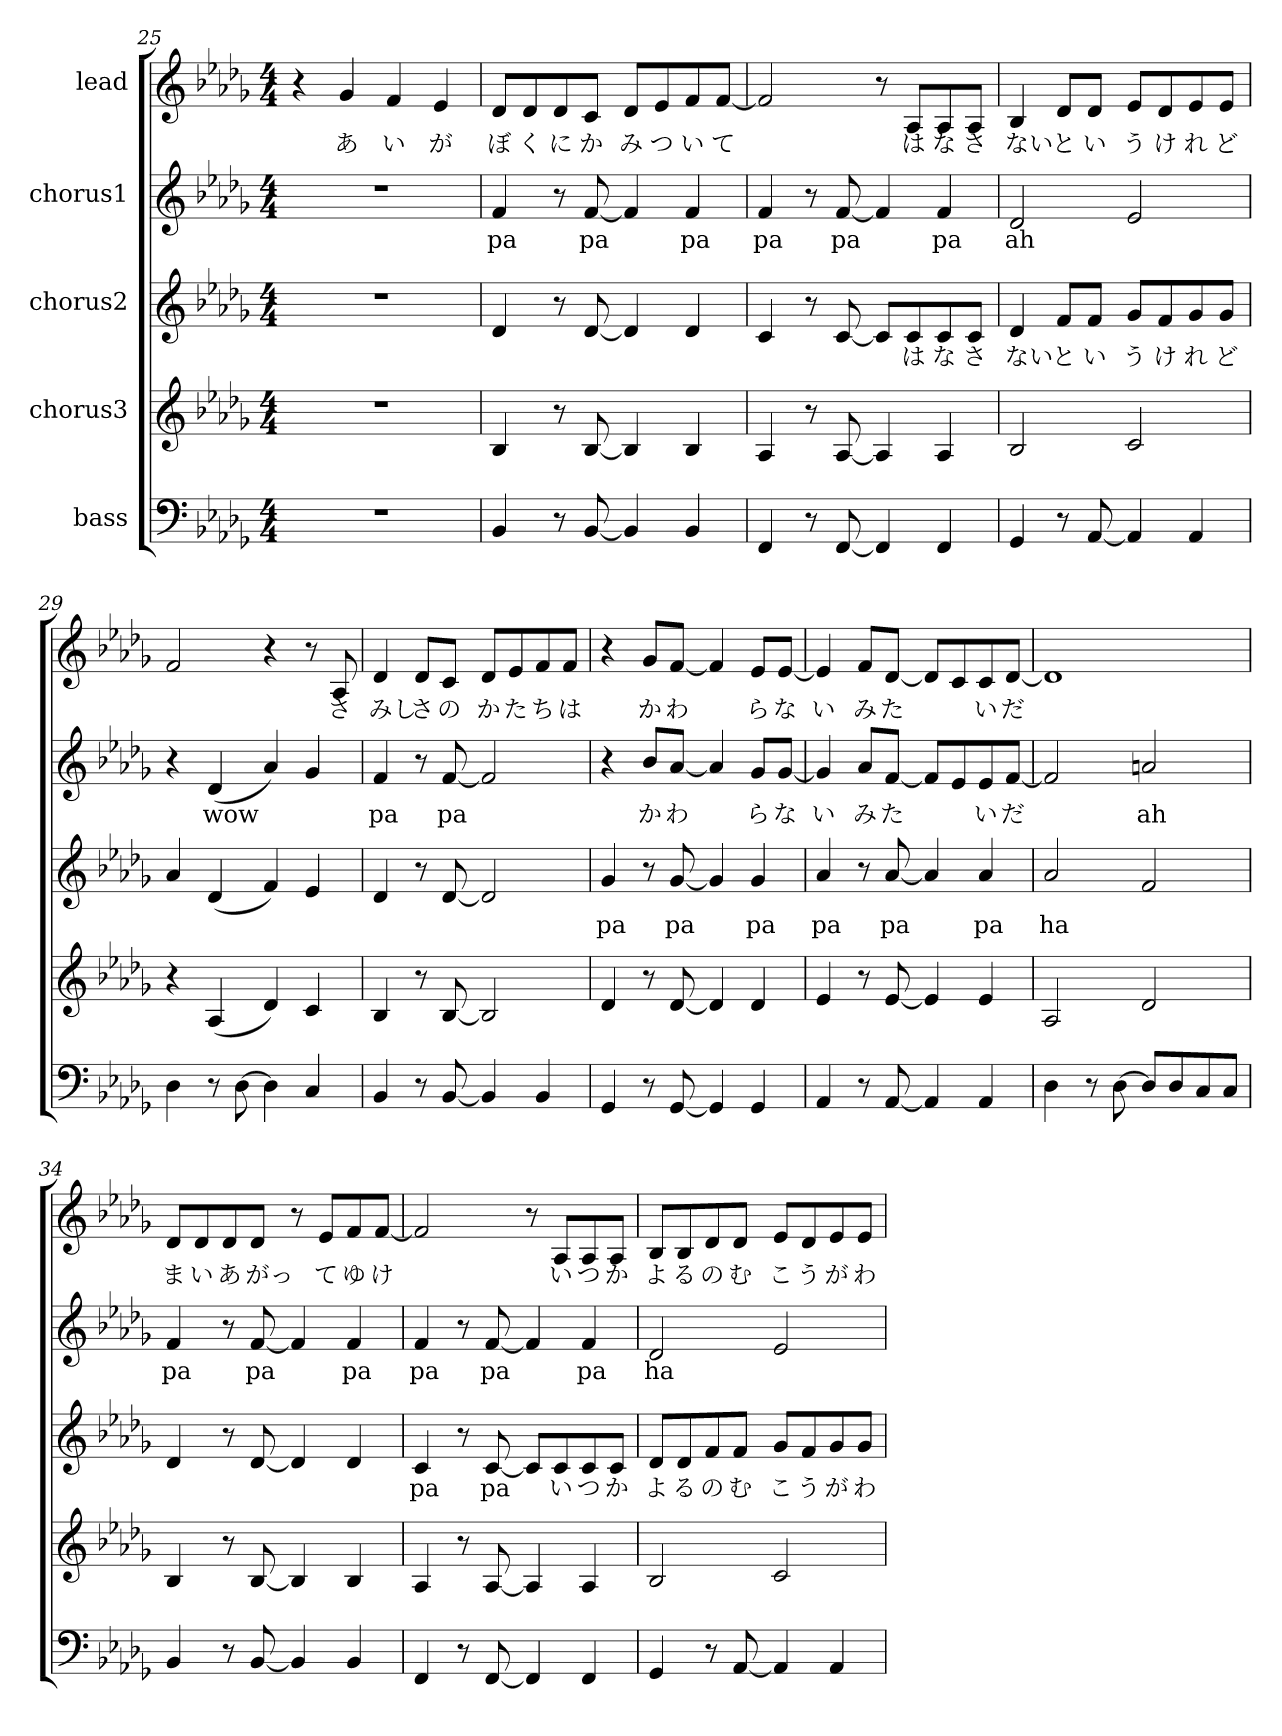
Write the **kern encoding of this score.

**kern	**kern	**kern	**text	**kern	**text	**kern	**text
*part5	*part4	*part3	*part3	*part2	*part2	*part1	*part1
*staff5	*staff4	*staff3	*staff3	*staff2	*staff2	*staff1	*staff1
*I"bass	*I"chorus3	*I"chorus2	*	*I"chorus1	*	*I"lead	*
*clefF4	*clefG2	*clefG2	*	*clefG2	*	*clefG2	*
*k[b-e-a-d-g-]	*k[b-e-a-d-g-]	*k[b-e-a-d-g-]	*	*k[b-e-a-d-g-]	*	*k[b-e-a-d-g-]	*
*M4/4	*M4/4	*M4/4	*	*M4/4	*	*M4/4	*
=25	=25	=25	=25	=25	=25	=25	=25
1r	1r	1r	.	1r	.	4r	.
.	.	.	.	.	.	4g-	あ
.	.	.	.	.	.	4f	い
.	.	.	.	.	.	4e-	が
=26	=26	=26	=26	=26	=26	=26	=26
4BB-	4B-	4d-	.	4f	pa	8d-L	ぼ
.	.	.	.	.	.	8d-	く
8r	8r	8r	.	8r	.	8d-	に
[8BB-	[8B-	[8d-	.	[8f	pa	8cJ	か
4BB-]	4B-]	4d-]	.	4f]	.	8d-L	み
.	.	.	.	.	.	8e-	つ
4BB-	4B-	4d-	.	4f	pa	8f	い
.	.	.	.	.	.	[8fJ	て
=27	=27	=27	=27	=27	=27	=27	=27
4FF	4A-	4c	.	4f	pa	2f]	.
8r	8r	8r	.	8r	.	.	.
[8FF	[8A-	[8c	.	[8f	pa	.	.
4FF]	4A-]	8cL]	.	4f]	.	8r	.
.	.	8c	は	.	.	8A-L	は
4FF	4A-	8c	な	4f	pa	8A-	な
.	.	8cJ	さ	.	.	8A-J	さ
=28	=28	=28	=28	=28	=28	=28	=28
4GG-	2B-	4d-	ない	2d-	ah	4B-	ない
8r	.	8fL	と	.	.	8d-L	と
[8AA-	.	8fJ	い	.	.	8d-J	い
4AA-]	2c	8g-L	う	2e-	.	8e-L	う
.	.	8f	け	.	.	8d-	け
4AA-	.	8g-	れ	.	.	8e-	れ
.	.	8g-J	ど	.	.	8e-J	ど
=29	=29	=29	=29	=29	=29	=29	=29
4D-	4r	4a-	.	4r	.	2f	.
8r	(4A-	(4d-	.	(4d-	wow	.	.
[8D-	.	.	.	.	.	.	.
4D-]	4d-)	4f)	.	4a-)	.	4r	.
4C	4c	4e-	.	4g-	.	8r	.
.	.	.	.	.	.	8A-	さ
=30	=30	=30	=30	=30	=30	=30	=30
4BB-	4B-	4d-	.	4f	pa	4d-	みし
8r	8r	8r	.	8r	.	8d-L	さ
[8BB-	[8B-	[8d-	.	[8f	pa	8cJ	の
4BB-]	2B-]	2d-]	.	2f]	.	8d-L	か
.	.	.	.	.	.	8e-	た
4BB-	.	.	.	.	.	8f	ち
.	.	.	.	.	.	8fJ	は
=31	=31	=31	=31	=31	=31	=31	=31
4GG-	4d-	4g-	pa	4r	.	4r	.
8r	8r	8r	.	8b-L	か	8g-L	か
[8GG-	[8d-	[8g-	pa	[8a-J	わ	[8fJ	わ
4GG-]	4d-]	4g-]	.	4a-]	.	4f]	.
4GG-	4d-	4g-	pa	8g-L	ら	8e-L	ら
.	.	.	.	[8g-J	な	[8e-J	な
=32	=32	=32	=32	=32	=32	=32	=32
4AA-	4e-	4a-	pa	4g-]	い	4e-]	い
8r	8r	8r	.	8a-L	み	8fL	み
[8AA-	[8e-	[8a-	pa	[8fJ	た	[8d-J	た
4AA-]	4e-]	4a-]	.	8fL]	.	8d-L]	.
.	.	.	.	8e-	.	8c	.
4AA-	4e-	4a-	pa	8e-	い	8c	い
.	.	.	.	[8fJ	だ	[8d-J	だ
=33	=33	=33	=33	=33	=33	=33	=33
4D-	2A-	2a-	ha	2f]	.	1d-]	.
8r	.	.	.	.	.	.	.
[8D-	.	.	.	.	.	.	.
8D-L]	2d-	2f	.	2an	ah	.	.
8D-	.	.	.	.	.	.	.
8C	.	.	.	.	.	.	.
8CJ	.	.	.	.	.	.	.
=34	=34	=34	=34	=34	=34	=34	=34
4BB-	4B-	4d-	.	4f	pa	8d-L	ま
.	.	.	.	.	.	8d-	い
8r	8r	8r	.	8r	.	8d-	あ
[8BB-	[8B-	[8d-	.	[8f	pa	8d-J	がっ
4BB-]	4B-]	4d-]	.	4f]	.	8r	.
.	.	.	.	.	.	8e-L	て
4BB-	4B-	4d-	.	4f	pa	8f	ゆ
.	.	.	.	.	.	[8fJ	け
=35	=35	=35	=35	=35	=35	=35	=35
4FF	4A-	4c	pa	4f	pa	2f]	.
8r	8r	8r	.	8r	.	.	.
[8FF	[8A-	[8c	pa	[8f	pa	.	.
4FF]	4A-]	8cL]	.	4f]	.	8r	.
.	.	8c	い	.	.	8A-L	い
4FF	4A-	8c	つ	4f	pa	8A-	つ
.	.	8cJ	か	.	.	8A-J	か
=36	=36	=36	=36	=36	=36	=36	=36
4GG-	2B-	8d-L	よ	2d-	ha	8B-L	よ
.	.	8d-	る	.	.	8B-	る
8r	.	8f	の	.	.	8d-	の
[8AA-	.	8fJ	む	.	.	8d-J	む
4AA-]	2c	8g-L	こ	2e-	.	8e-L	こ
.	.	8f	う	.	.	8d-	う
4AA-	.	8g-	が	.	.	8e-	が
.	.	8g-J	わ	.	.	8e-J	わ
=	=	=	=	=	=	=	=
*-	*-	*-	*-	*-	*-	*-	*-
